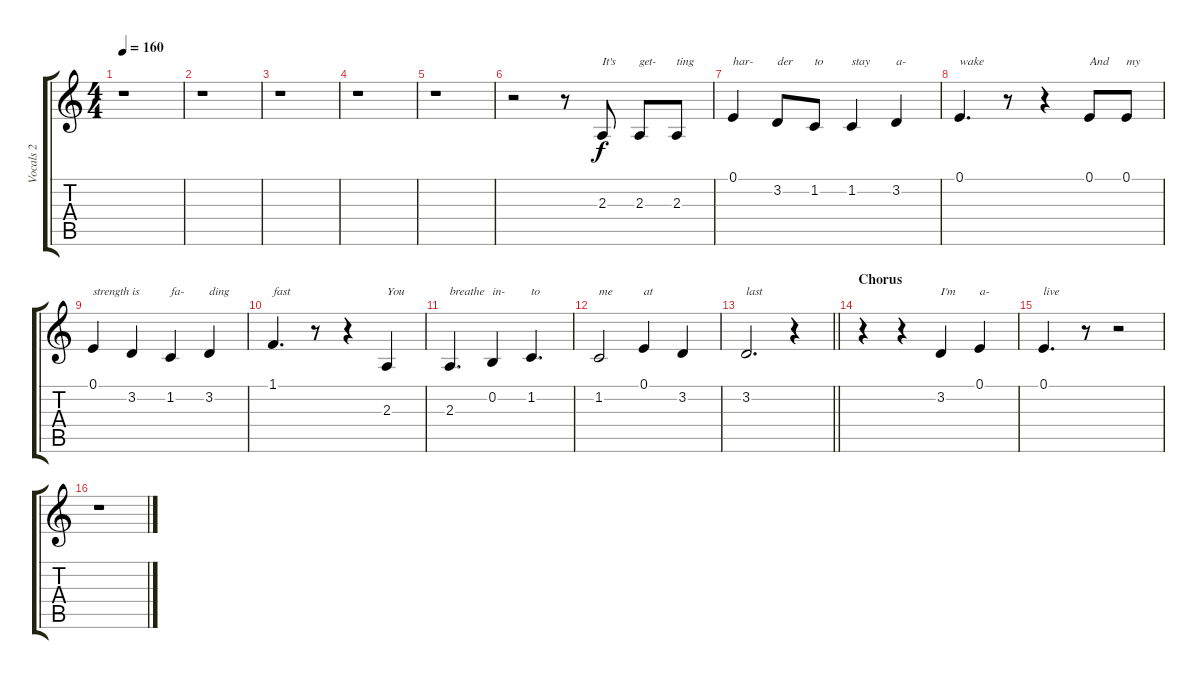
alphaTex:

\track ("Vocals 2" "Vocals 2") {instrument lead1square}
\staff {score tabs}
\tuning (E4 B3 G3 D3 A2 E2) {hide}
\ts (4 4)
\tempo 160
\clef g2
\ks c
r.1{dy f} |
r.1 |
r.1 |
r.1 |
r.1 |
r.2 r.8 2.3.8{txt "It's"} 2.3.8{txt "get-"} 2.3.8{txt "ting"} |
0.1.4{txt "har-"} 3.2.8{txt "der"} 1.2.8{txt "to"} 1.2.4{txt "stay"} 3.2.4{txt "a-"} |
0.1.4{d txt "wake"} r.8 r.4 0.1.8{txt "And"} 0.1.8{txt "my"} |
0.1.4{txt "strength is"} 3.2.4 1.2.4{txt "fa-"} 3.2.4{txt "ding"} |
1.1.4{d txt "fast"} r.8 r.4 2.3.4{txt "You"} |
2.3.4{d txt "breathe"} 0.2.4{txt "in-"} 1.2.4{d txt "to"} |
1.2.2{txt "me"} 0.1.4{txt "at"} 3.2.4 |
\barLineRight lightlight
3.2.2{d txt "last"} r.4 |
\section ("" "Chorus")
r.4 r.4 3.2.4{txt "I'm"} 0.1.4{txt "a-"} |
0.1.4{d txt "live"} r.8 r.2 |
r.1
